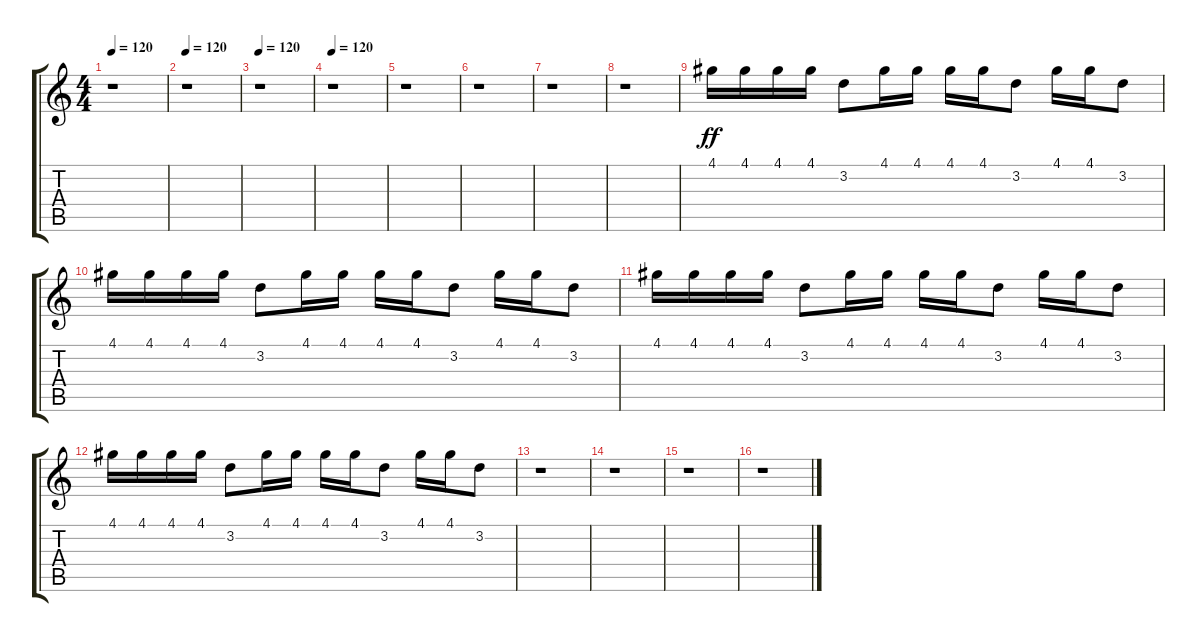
\track "" {instrument distortionguitar}
\staff {score tabs}
\tuning (E4 B3 G3 D3 A2 E2) {hide}
\ts (4 4)
\tempo 120
\clef g2
\ks c
r.1{dy ff instrument distortionguitar} |
\tempo 120
r.1 |
\tempo 120
r.1 |
\tempo 120
r.1 |
r.1 |
r.1 |
r.1 |
r.1 |
4.1.16 4.1.16 4.1.16 4.1.16 3.2.8 4.1.16 4.1.16 4.1.16 4.1.16 3.2.8 4.1.16 4.1.16 3.2.8 |
4.1.16 4.1.16 4.1.16 4.1.16 3.2.8 4.1.16 4.1.16 4.1.16 4.1.16 3.2.8 4.1.16 4.1.16 3.2.8 |
4.1.16 4.1.16 4.1.16 4.1.16 3.2.8 4.1.16 4.1.16 4.1.16 4.1.16 3.2.8 4.1.16 4.1.16 3.2.8 |
4.1.16 4.1.16 4.1.16 4.1.16 3.2.8 4.1.16 4.1.16 4.1.16 4.1.16 3.2.8 4.1.16 4.1.16 3.2.8 |
r.1 |
r.1 |
r.1 |
r.1
